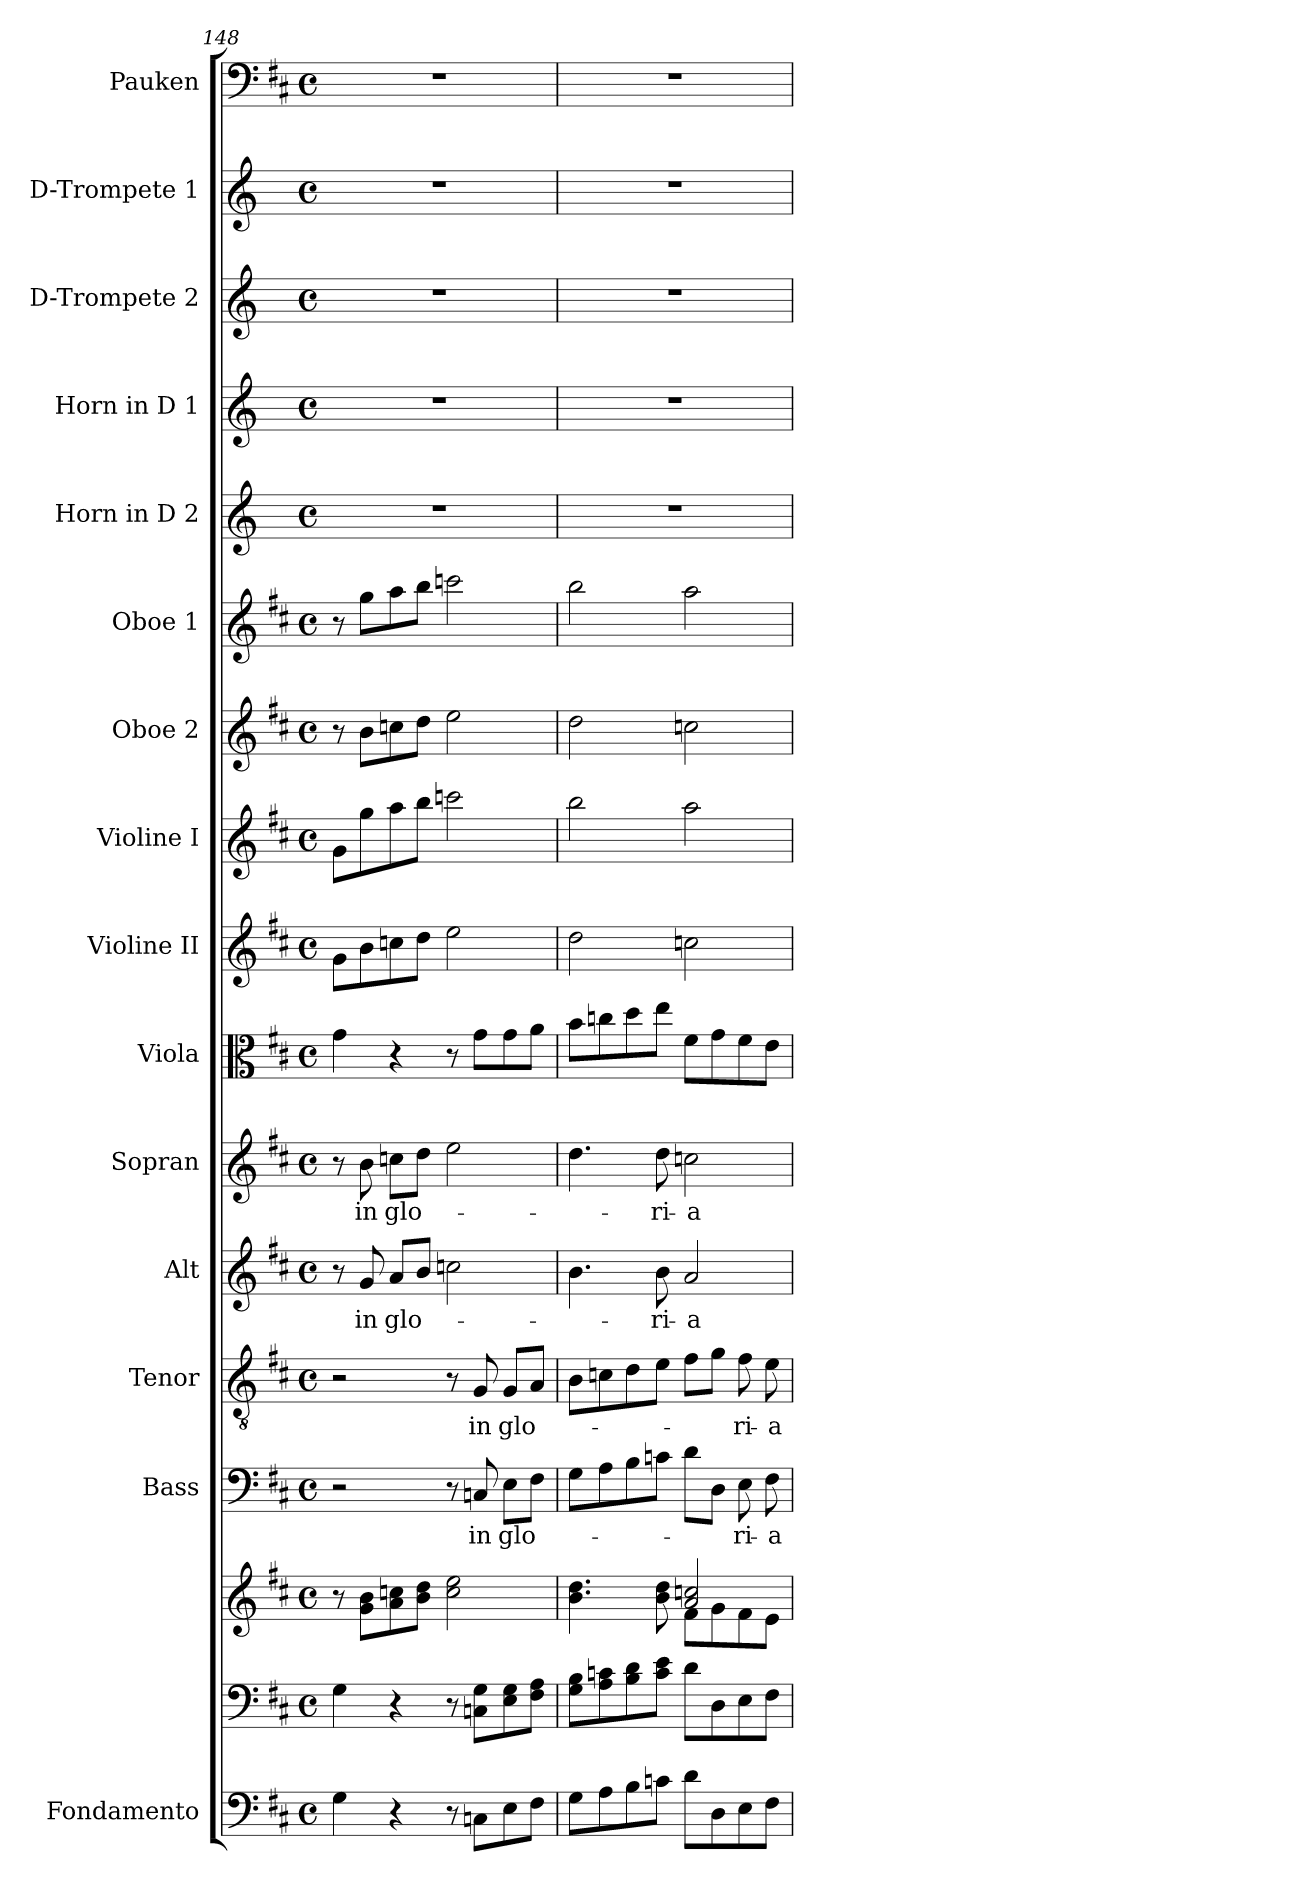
**kern	**kern	**kern	**kern	**text	**kern	**text	**kern	**text	**kern	**text	**kern	**kern	**kern	**kern	**kern	**kern	**kern	**kern	**kern	**kern
*part16	*part15	*part15	*part14	*part14	*part13	*part13	*part12	*part12	*part11	*part11	*part10	*part9	*part8	*part7	*part6	*part5	*part4	*part3	*part2	*part1
*staff17	*staff16	*staff15	*staff14	*staff14	*staff13	*staff13	*staff12	*staff12	*staff11	*staff11	*staff10	*staff9	*staff8	*staff7	*staff6	*staff5	*staff4	*staff3	*staff2	*staff1
*I"Fondamento	*	*	*I"Bass	*	*I"Tenor	*	*I"Alt	*	*I"Sopran	*	*I"Viola	*I"Violine II	*I"Violine I	*I"Oboe 2	*I"Oboe 1	*I"Horn in D 2	*I"Horn in D 1	*I"D-Trompete 2	*I"D-Trompete 1	*I"Pauken
*I'F.	*	*	*I'B.	*	*I'T.	*	*I'A.	*	*I'S.	*	*I'Vla.	*I'Vl. II	*I'Vl. I	*I'Ob. 2	*I'Ob. 1	*	*	*I'D Trp. 2	*I'D Trp. 1	*I'Pk.
*clefF4	*clefF4	*clefG2	*clefF4	*	*clefGv2	*	*clefG2	*	*clefG2	*	*clefC3	*clefG2	*clefG2	*clefG2	*clefG2	*clefG2	*clefG2	*clefG2	*clefG2	*clefF4
*ITrd7c12	*	*	*	*	*	*	*	*	*	*	*	*	*	*	*	*ITrd6c10	*ITrd6c10	*ITrd-1c-2	*ITrd-1c-2	*
*k[f#c#]	*k[f#c#]	*k[f#c#]	*k[f#c#]	*	*k[f#c#]	*	*k[f#c#]	*	*k[f#c#]	*	*k[f#c#]	*k[f#c#]	*k[f#c#]	*k[f#c#]	*k[f#c#]	*k[f#c#]	*k[f#c#]	*k[f#c#]	*k[f#c#]	*k[f#c#]
*D:	*D:	*D:	*D:	*	*D:	*	*D:	*	*D:	*	*D:	*D:	*D:	*D:	*D:	*D:	*D:	*D:	*D:	*D:
*M4/4	*M4/4	*M4/4	*M4/4	*	*M4/4	*	*M4/4	*	*M4/4	*	*M4/4	*M4/4	*M4/4	*M4/4	*M4/4	*M4/4	*M4/4	*M4/4	*M4/4	*M4/4
*met(c)	*met(c)	*met(c)	*met(c)	*	*met(c)	*	*met(c)	*	*met(c)	*	*met(c)	*met(c)	*met(c)	*met(c)	*met(c)	*met(c)	*met(c)	*met(c)	*met(c)	*met(c)
=148	=148	=148	=148	=148	=148	=148	=148	=148	=148	=148	=148	=148	=148	=148	=148	=148	=148	=148	=148	=148
4GG\	4G\	8r	2r	.	2r	.	8r	.	8r	.	4g\	8g\L	8g\L	8r	8r	1r	1r	1r	1r	1r
!	!	!	!	!	!	!	!	!LO:LY:b	!	!LO:LY:b	!	!	!	!	!	!	!	!	!	!
.	.	8g\ 8b\L	.	.	.	.	8g/	in	8b\	in	.	8b\	8gg\	8b\L	8gg\L	.	.	.	.	.
!	!	!	!	!	!	!	!	!LO:LY:b	!	!LO:LY:b	!	!	!	!	!	!	!	!	!	!
4r	4r	8a\ 8ccn\	.	.	.	.	8a/L	glo-	8ccn\L	glo-	4r	8ccn\	8aa\	8ccn\	8aa\	.	.	.	.	.
.	.	8b\ 8dd\J	.	.	.	.	8b/J	.	8dd\J	.	.	8dd\J	8bb\J	8dd\J	8bb\J	.	.	.	.	.
8r	8r	2cc\ 2ee\	8r	.	8r	.	2ccn\	.	2ee\	.	8r	2ee\	2cccn\	2ee\	2cccn\	.	.	.	.	.
!	!	!	!	!LO:LY:b	!	!LO:LY:b	!	!	!	!	!	!	!	!	!	!	!	!	!	!
8CCn\L	8Cn\ 8G\L	.	8Cn/	in	8G/	in	.	.	.	.	8g\L	.	.	.	.	.	.	.	.	.
!	!	!	!	!LO:LY:b	!	!LO:LY:b	!	!	!	!	!	!	!	!	!	!	!	!	!	!
8EE\	8E\ 8G\	.	8E\L	glo-	8G/L	glo-	.	.	.	.	8g\	.	.	.	.	.	.	.	.	.
8FF#\J	8F#\ 8A\J	.	8F#\J	.	8A/J	.	.	.	.	.	8a\J	.	.	.	.	.	.	.	.	.
=149	=149	=149	=149	=149	=149	=149	=149	=149	=149	=149	=149	=149	=149	=149	=149	=149	=149	=149	=149	=149
*	*	*^	*	*	*	*	*	*	*	*	*	*	*	*	*	*	*	*	*	*
8GG\L	8G\ 8B\L	4.b\ 4.dd\	2ryy	8G\L	.	8B\L	.	4.b\	.	4.dd\	.	8b\L	2dd\	2bb\	2dd\	2bb\	1r	1r	1r	1r	1r
8AA\	8A\ 8cn\	.	.	8A\	.	8cn\	.	.	.	.	.	8ccn\	.	.	.	.	.	.	.	.	.
8BB\	8B\ 8d\	.	.	8B\	.	8d\	.	.	.	.	.	8dd\	.	.	.	.	.	.	.	.	.
!	!	!	!	!	!	!	!	!	!LO:LY:b	!	!LO:LY:b	!	!	!	!	!	!	!	!	!	!
8Cn\J	8c\ 8e\J	8b\ 8dd\	.	8cn\J	.	8e\J	.	8b\	-ri-	8dd\	-ri-	8ee\J	.	.	.	.	.	.	.	.	.
!	!	!	!	!	!	!	!	!	!LO:LY:b	!	!LO:LY:b	!	!	!	!	!	!	!	!	!	!
8D\L	8d\L	2a/ 2ccn/	8f#\L	8d\L	.	8f#\L	.	2a/	-a	2ccn\	-a	8f#\L	2ccn\	2aa\	2ccn\	2aa\	.	.	.	.	.
8DD\	8D\	.	8g\	8D\J	.	8g\J	.	.	.	.	.	8g\	.	.	.	.	.	.	.	.	.
!	!	!	!	!	!LO:LY:b	!	!LO:LY:b	!	!	!	!	!	!	!	!	!	!	!	!	!	!
8EE\	8E\	.	8f#\	8E\	-ri-	8f#\	-ri-	.	.	.	.	8f#\	.	.	.	.	.	.	.	.	.
!	!	!	!	!	!LO:LY:b	!	!LO:LY:b	!	!	!	!	!	!	!	!	!	!	!	!	!	!
8FF#\J	8F#\J	.	8e\J	8F#\	-a	8e\	-a	.	.	.	.	8e\J	.	.	.	.	.	.	.	.	.
*	*	*v	*v	*	*	*	*	*	*	*	*	*	*	*	*	*	*	*	*	*	*
=	=	=	=	=	=	=	=	=	=	=	=	=	=	=	=	=	=	=	=	=
*-	*-	*-	*-	*-	*-	*-	*-	*-	*-	*-	*-	*-	*-	*-	*-	*-	*-	*-	*-	*-
